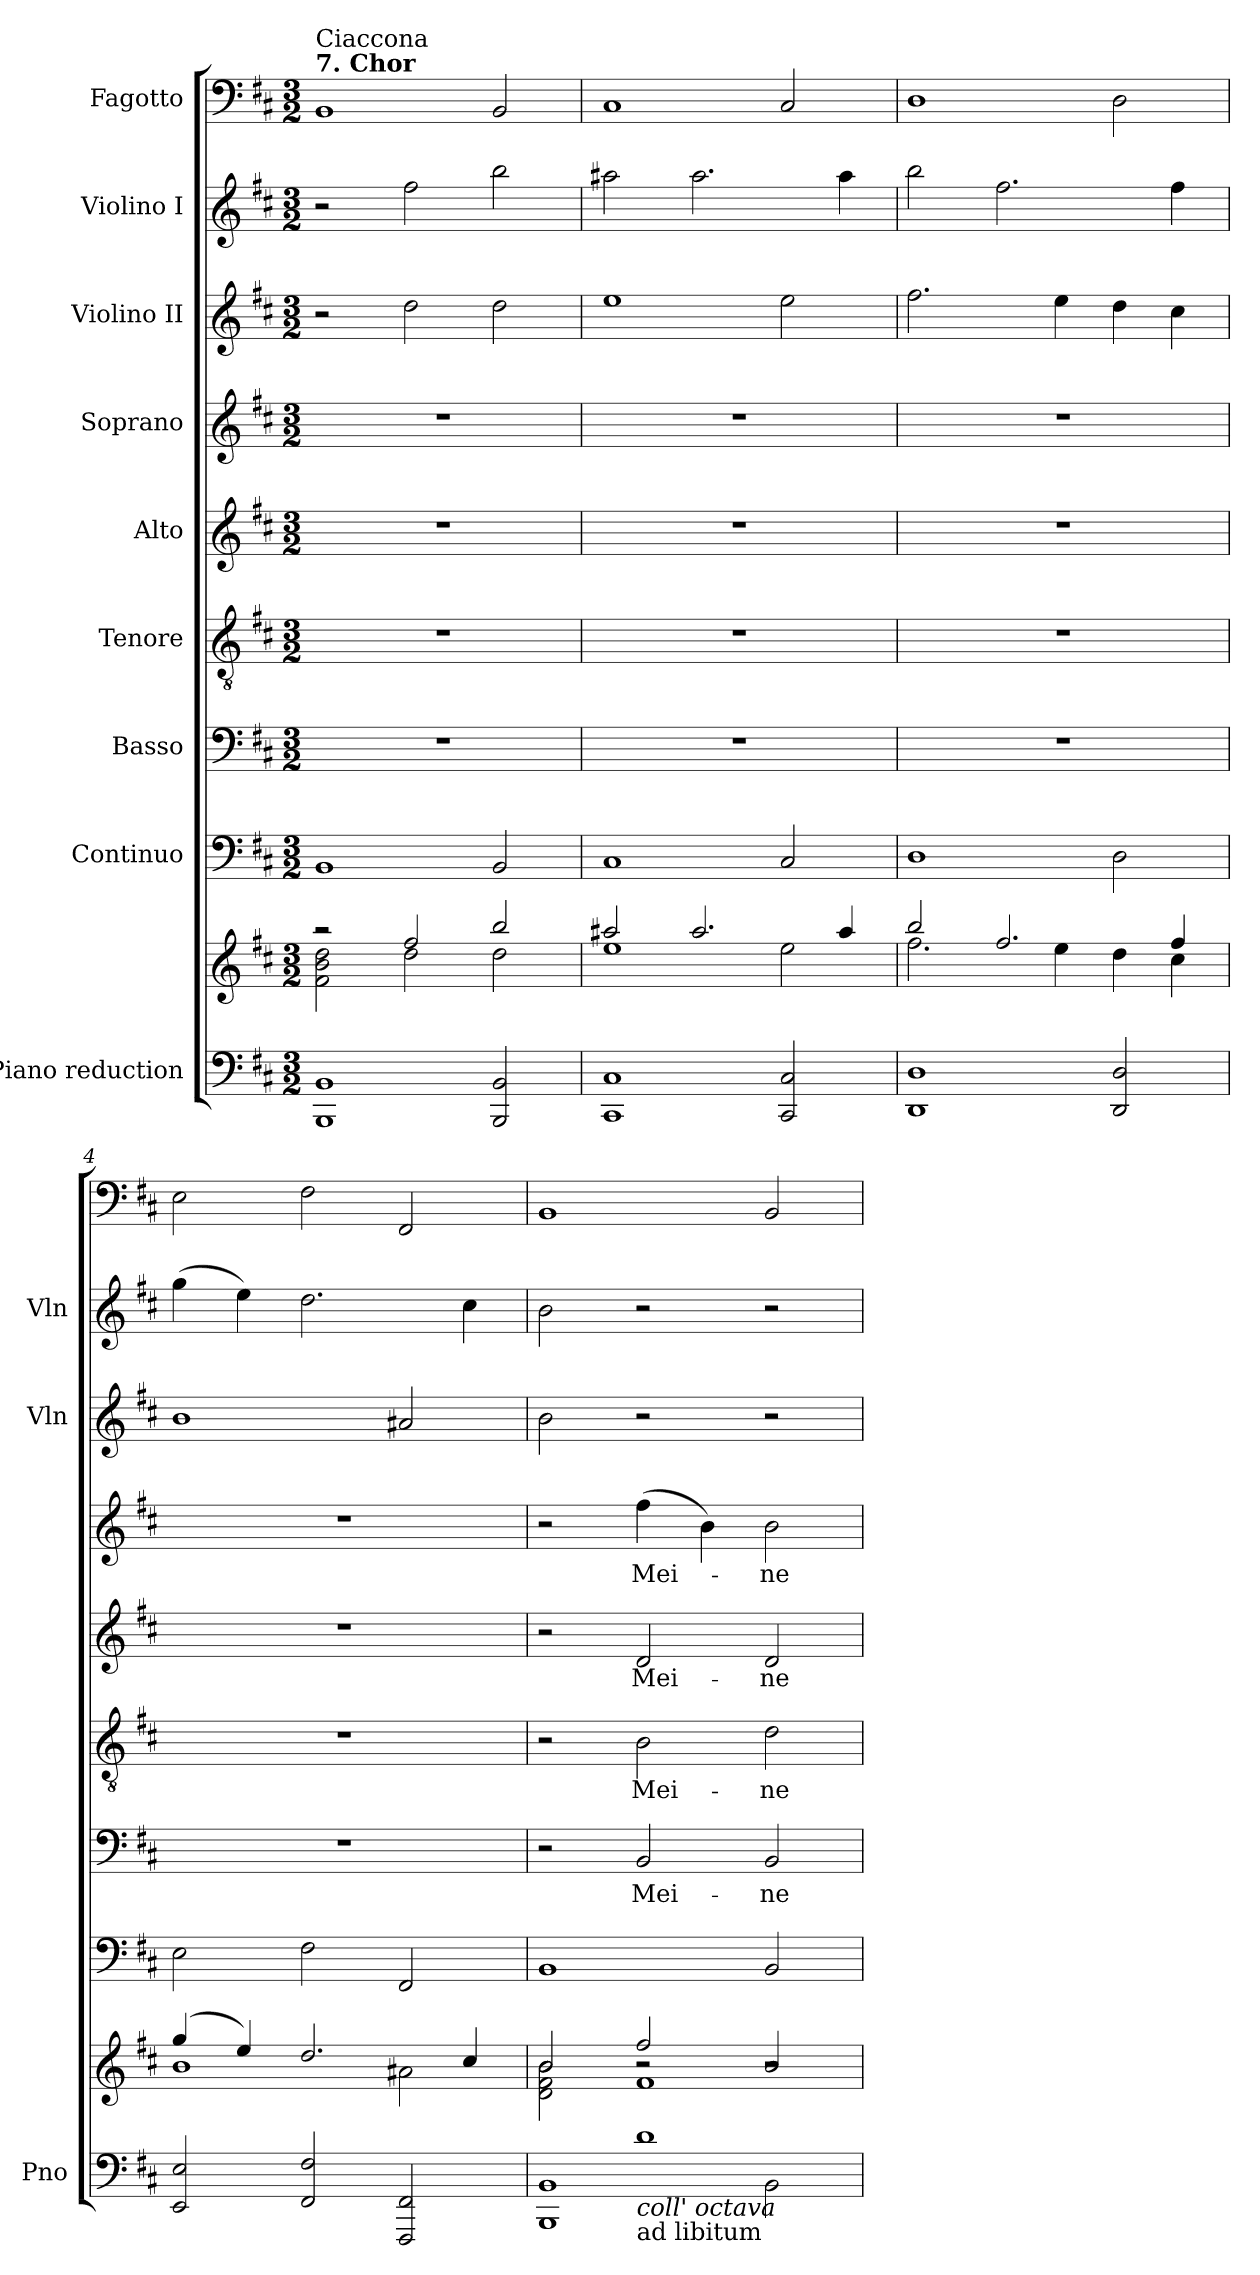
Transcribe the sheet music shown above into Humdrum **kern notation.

**kern	**kern	**kern	**kern	**text	**kern	**text	**kern	**text	**kern	**text	**kern	**kern	**kern
*part9	*part9	*part8	*part7	*part7	*part6	*part6	*part5	*part5	*part4	*part4	*part3	*part2	*part1
*staff10	*staff9	*staff8	*staff7	*staff7	*staff6	*staff6	*staff5	*staff5	*staff4	*staff4	*staff3	*staff2	*staff1
*I"Piano reduction	*	*I"Continuo	*I"Basso	*	*I"Tenore	*	*I"Alto	*	*I"Soprano	*	*I"Violino II	*I"Violino I	*I"Fagotto
*I'Pno	*	*	*	*	*	*	*	*	*	*	*I'Vln	*I'Vln	*
*stria5	*stria5	*	*	*	*	*	*	*	*	*	*	*	*
*clefF4	*clefG2	*clefF4	*clefF4	*	*clefGv2	*	*clefG2	*	*clefG2	*	*clefG2	*clefG2	*clefF4
*k[f#c#]	*k[f#c#]	*k[f#c#]	*k[f#c#]	*	*k[f#c#]	*	*k[f#c#]	*	*k[f#c#]	*	*k[f#c#]	*k[f#c#]	*k[f#c#]
*M3/2	*M3/2	*M3/2	*M3/2	*	*M3/2	*	*M3/2	*	*M3/2	*	*M3/2	*M3/2	*M3/2
=1	=1	=1	=1	=1	=1	=1	=1	=1	=1	=1	=1	=1	=1
*	*^	*	*	*	*	*	*	*	*	*	*	*	*
!	!	!	!	!	!	!	!	!	!	!	!	!	!	!LO:TX:a:B:t=7. Chor
!	!	!	!	!	!	!	!	!	!	!	!	!	!	!LO:TX:a:t=Ciaccona
1BBB 1BB	2r	2f#\ 2b\ 2dd\	1BB	1.r	.	1.r	.	1.r	.	1.r	.	2r	2r	1BB
.	2ff#/	2dd\	.	.	.	.	.	.	.	.	.	2dd\	2ff#\	.
2BBB/ 2BB/	2bb/	2dd\	2BB/	.	.	.	.	.	.	.	.	2dd\	2bb\	2BB/
=2	=2	=2	=2	=2	=2	=2	=2	=2	=2	=2	=2	=2	=2	=2
1CC# 1C#	2aa#X/	1ee	1C#	1.r	.	1.r	.	1.r	.	1.r	.	1ee	2aa#X\	1C#
.	2.aa#/	.	.	.	.	.	.	.	.	.	.	.	2.aa#\	.
2CC#/ 2C#/	.	2ee\	2C#/	.	.	.	.	.	.	.	.	2ee\	.	2C#/
.	4aa#/	.	.	.	.	.	.	.	.	.	.	.	4aa#\	.
=3	=3	=3	=3	=3	=3	=3	=3	=3	=3	=3	=3	=3	=3	=3
1DD 1D	2bb/	2.ff#\	1D	1.r	.	1.r	.	1.r	.	1.r	.	2.ff#\	2bb\	1D
.	2.ff#/	.	.	.	.	.	.	.	.	.	.	.	2.ff#\	.
.	.	4ee\	.	.	.	.	.	.	.	.	.	4ee\	.	.
2DD/ 2D/	.	4dd\	2D\	.	.	.	.	.	.	.	.	4dd\	.	2D\
.	4ff#/	4cc#\	.	.	.	.	.	.	.	.	.	4cc#\	4ff#\	.
=4	=4	=4	=4	=4	=4	=4	=4	=4	=4	=4	=4	=4	=4	=4
2EE/ 2E/	(4gg/	1b	2E\	1.r	.	1.r	.	1.r	.	1.r	.	1b	(4gg\	2E\
.	4ee/)	.	.	.	.	.	.	.	.	.	.	.	4ee\)	.
2FF#/ 2F#/	2.dd/	.	2F#\	.	.	.	.	.	.	.	.	.	2.dd\	2F#\
2FFF#/ 2FF#/	.	2a#X\	2FF#/	.	.	.	.	.	.	.	.	2a#X/	.	2FF#/
.	4cc#/	.	.	.	.	.	.	.	.	.	.	.	4cc#\	.
=5	=5	=5	=5	=5	=5	=5	=5	=5	=5	=5	=5	=5	=5	=5
*^	*	*^	*	*	*	*	*	*	*	*	*	*	*	*
2ryy	1BBB 1BB	2b/	2d!\ 2f#!\ 2b\	2ryy	1BB	2r	.	2r	.	2r	.	2r	.	2b\	2b\	1BB
!LO:TX:b:i:t=coll' octava	!	!	!	!	!	!	!	!	!	!	!	!	!	!	!	!
!LO:TX:b:t=ad libitum	!	!	!	!	!	!	!	!	!	!	!	!	!	!	!	!
!	!	!	!	!	!	!	!LO:LY:b	!	!LO:LY:b	!	!LO:LY:b	!	!LO:LY:b	!	!	!
1d!	.	2r	1f#!	2ff#!/	.	2BB/	Mei-	2B\	Mei-	2d/	Mei-	(4ff#\	Mei-	2r	2r	.
.	.	.	.	.	.	.	.	.	.	.	.	4b\)	.	.	.	.
!	!	!	!	!	!	!	!LO:LY:b	!	!LO:LY:b	!	!LO:LY:b	!	!LO:LY:b	!	!	!
.	2BB\	2r	.	2b!/	2BB/	2BB/	ne	2d\	ne	2d/	ne	2b\	-ne	2r	2r	2BB/
*v	*v	*	*	*	*	*	*	*	*	*	*	*	*	*	*	*
*	*v	*v	*v	*	*	*	*	*	*	*	*	*	*	*	*
=	=	=	=	=	=	=	=	=	=	=	=	=	=
*-	*-	*-	*-	*-	*-	*-	*-	*-	*-	*-	*-	*-	*-
